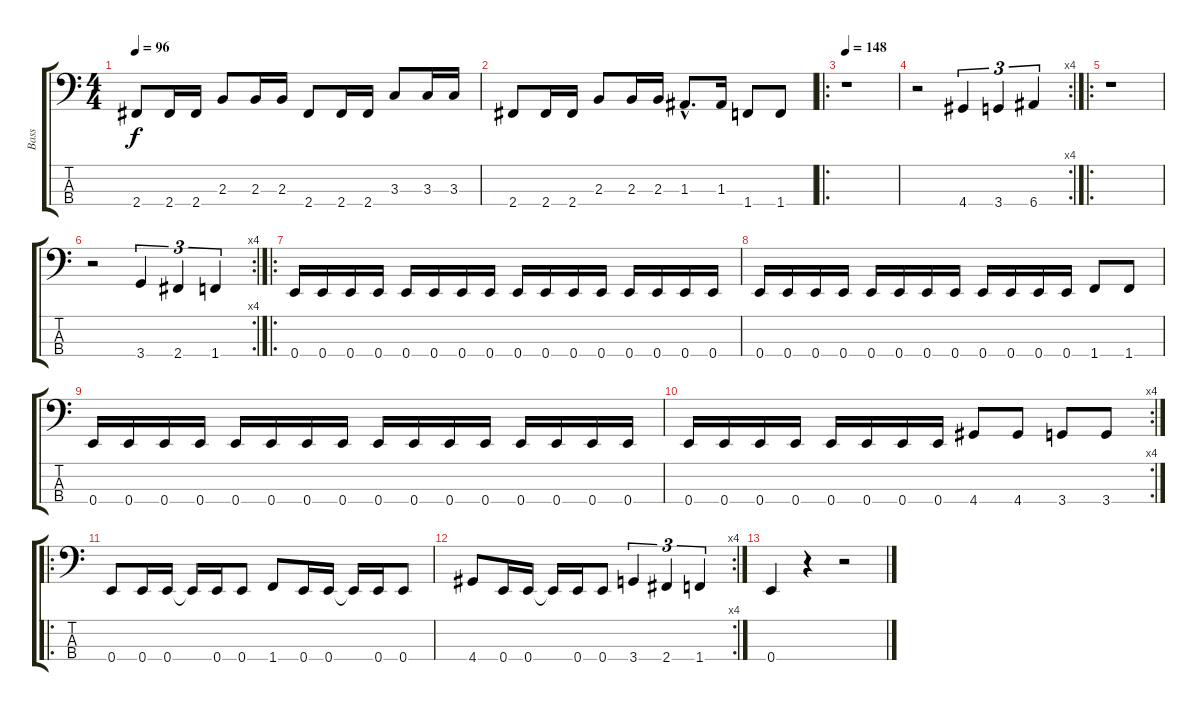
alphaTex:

\track ("Bass" "Bass") {instrument electricbasspick}
\staff {score tabs}
\tuning (G2 D2 A1 E1) {hide}
\ts (4 4)
\tempo 96
\clef f4
\ks c
2.4.8{dy f} 2.4.16 2.4.16 2.3.8 2.3.16 2.3.16 2.4.8 2.4.16 2.4.16 3.3.8 3.3.16 3.3.16 |
2.4.8 2.4.16 2.4.16 2.3.8 2.3.16 2.3.16 1.3{hac}.8{d} 1.3.16 1.4.8 1.4.8 |
\ro
\tempo 148
r.1 |
\rc 4
r.2 4.4.4{tu (3 2)} 3.4.4{tu (3 2)} 6.4.4{tu (3 2)} |
\ro
r.1 |
\rc 4
r.2 3.4.4{tu (3 2)} 2.4.4{tu (3 2)} 1.4.4{tu (3 2)} |
\ro
0.4.16 0.4.16 0.4.16 0.4.16 0.4.16 0.4.16 0.4.16 0.4.16 0.4.16 0.4.16 0.4.16 0.4.16 0.4.16 0.4.16 0.4.16 0.4.16 |
0.4.16 0.4.16 0.4.16 0.4.16 0.4.16 0.4.16 0.4.16 0.4.16 0.4.16 0.4.16 0.4.16 0.4.16 1.4.8 1.4.8 |
0.4.16 0.4.16 0.4.16 0.4.16 0.4.16 0.4.16 0.4.16 0.4.16 0.4.16 0.4.16 0.4.16 0.4.16 0.4.16 0.4.16 0.4.16 0.4.16 |
\rc 4
0.4.16 0.4.16 0.4.16 0.4.16 0.4.16 0.4.16 0.4.16 0.4.16 4.4.8 4.4.8 3.4.8 3.4.8 |
\ro
0.4.8 0.4.16 0.4.16 0.4{t}.16 0.4.16 0.4.8 1.4.8 0.4.16 0.4.16 0.4{t}.16 0.4.16 0.4.8 |
\rc 4
4.4.8 0.4.16 0.4.16 0.4{t}.16 0.4.16 0.4.8 3.4.4{tu (3 2)} 2.4.4{tu (3 2)} 1.4.4{tu (3 2)} |
0.4.4 r.4 r.2
